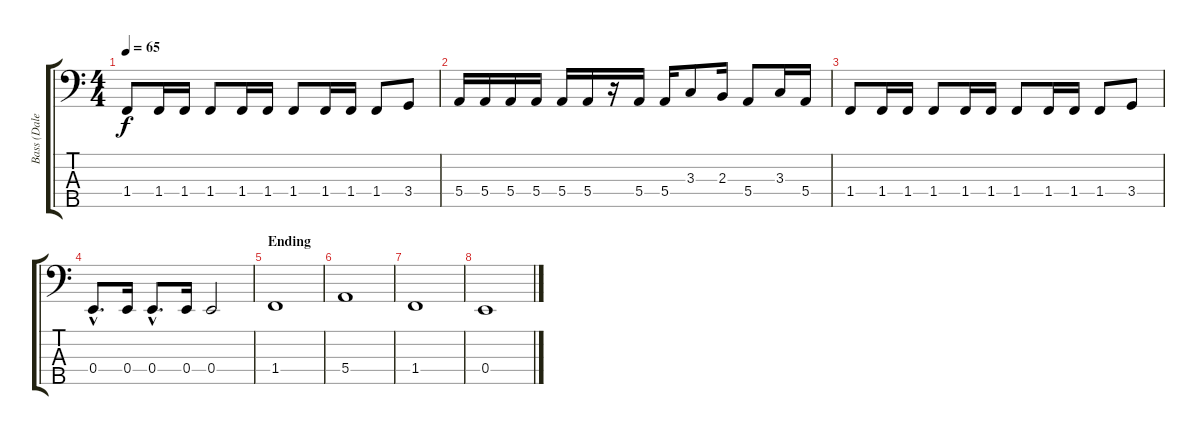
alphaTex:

\track ("Bass (Dale Stewart)" "Bass (Dale") {instrument electricbassfinger}
\staff {score tabs}
\tuning (G2 D2 A1 E1 B0) {hide}
\ts (4 4)
\tempo 65
\clef f4
\ks c
1.4.8{dy f} 1.4.16 1.4.16 1.4.8 1.4.16 1.4.16 1.4.8 1.4.16 1.4.16 1.4.8 3.4.8 |
5.4.16 5.4.16 5.4.16 5.4.16 5.4.16 5.4.16 r.16 5.4.16 5.4.16 3.3.8 2.3.16 5.4.8 3.3.16 5.4.16 |
1.4.8 1.4.16 1.4.16 1.4.8 1.4.16 1.4.16 1.4.8 1.4.16 1.4.16 1.4.8 3.4.8 |
0.4{hac}.8{d} 0.4.16 0.4{hac}.8{d} 0.4.16 0.4.2 |
\section ("" "Ending")
1.4.1 |
5.4.1 |
1.4.1 |
0.4.1
